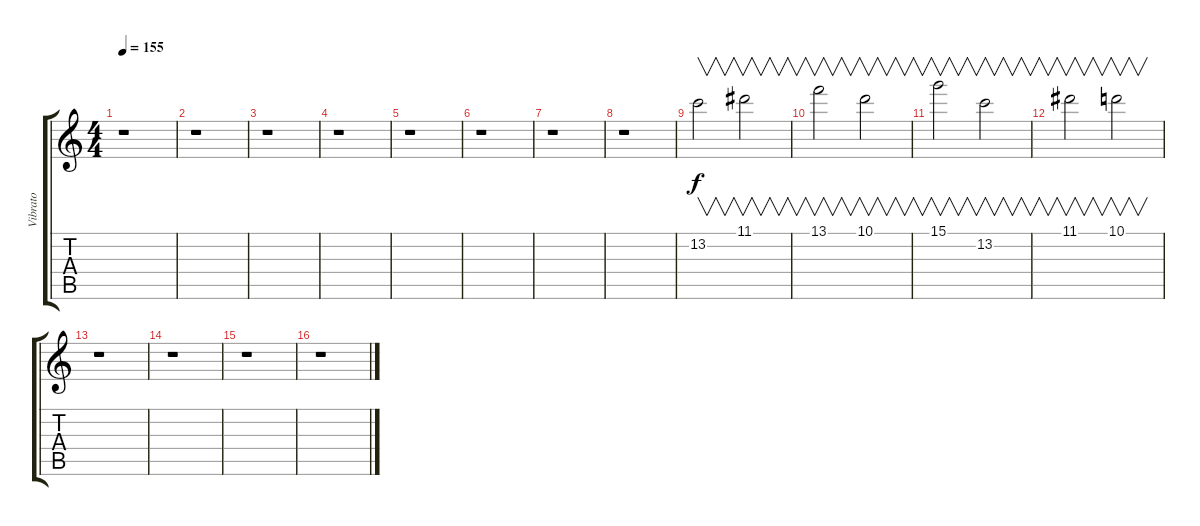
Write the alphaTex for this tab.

\track ("Vibrato" "Vibrato") {instrument distortionguitar}
\staff {score tabs}
\tuning (E4 B3 G3 D3 A2 E2) {hide}
\ts (4 4)
\tempo 155
\clef g2
\ks c
r.1{dy f} |
r.1 |
r.1 |
r.1 |
r.1 |
r.1 |
r.1 |
r.1 |
13.2.2{v} 11.1.2{v} |
13.1.2{v} 10.1.2{v} |
15.1.2{v} 13.2.2{v} |
11.1.2{v} 10.1.2{v} |
r.1 |
r.1 |
r.1 |
r.1
